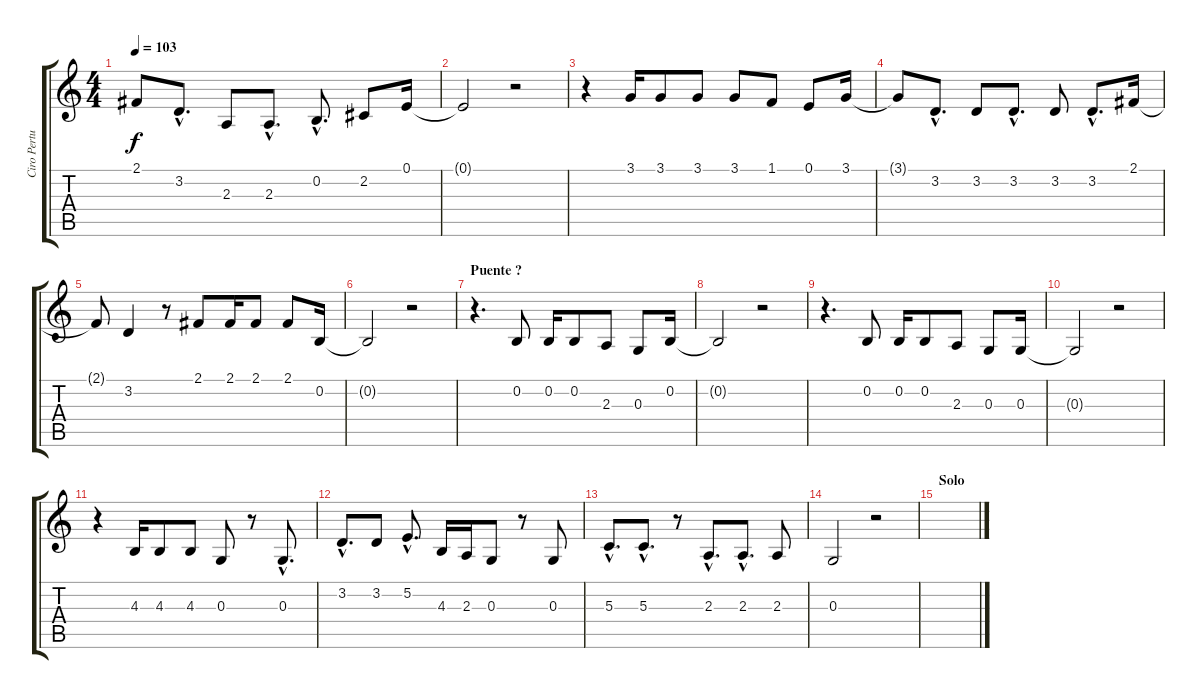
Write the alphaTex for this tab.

\track ("Ciro Pertusi (Voz)" "Ciro Pertu") {instrument clarinet}
\staff {score tabs}
\tuning (E4 B3 G3 D3 A2 E2) {hide}
\ts (4 4)
\tempo 103
\clef g2
\ks c
2.1{t}.8{dy f} 3.2{hac}.8{d} 2.3.8 2.3{hac}.8{d} 0.2{hac}.8{d} 2.2.8 0.1.16 |
0.1{t}.2 r.2 |
r.4 3.1.16 3.1.8 3.1.8 3.1.8 1.1.8 0.1.8 3.1.16 |
3.1{t}.8 3.2{hac}.8{d} 3.2.8 3.2{hac}.8{d} 3.2.8 3.2{hac}.8{d} 2.1.16 |
2.1{t}.8 3.2.4 r.8 2.1.8 2.1.16 2.1.8 2.1.8 0.2.16 |
0.2{t}.2 r.2 |
\section ("" "Puente ?")
r.4{d} 0.2.8 0.2.16 0.2.8 2.3.8 0.3.8 0.2.16 |
0.2{t}.2 r.2 |
r.4{d} 0.2.8 0.2.16 0.2.8 2.3.8 0.3.8 0.3.16 |
0.3{t}.2 r.2 |
r.4 4.3.16 4.3.8 4.3.8 0.3.8 r.8 0.3{hac}.8{d} |
3.2{hac}.8{d} 3.2.8 5.2{hac}.8{d} 4.3.16 2.3.16 0.3.8 r.8 0.3.8 |
5.3{hac}.8{d} 5.3{hac}.8{d} r.8 2.3{hac}.8{d} 2.3{hac}.8{d} 2.3.8 |
0.3.2 r.2 |
\section ("" "Solo")
